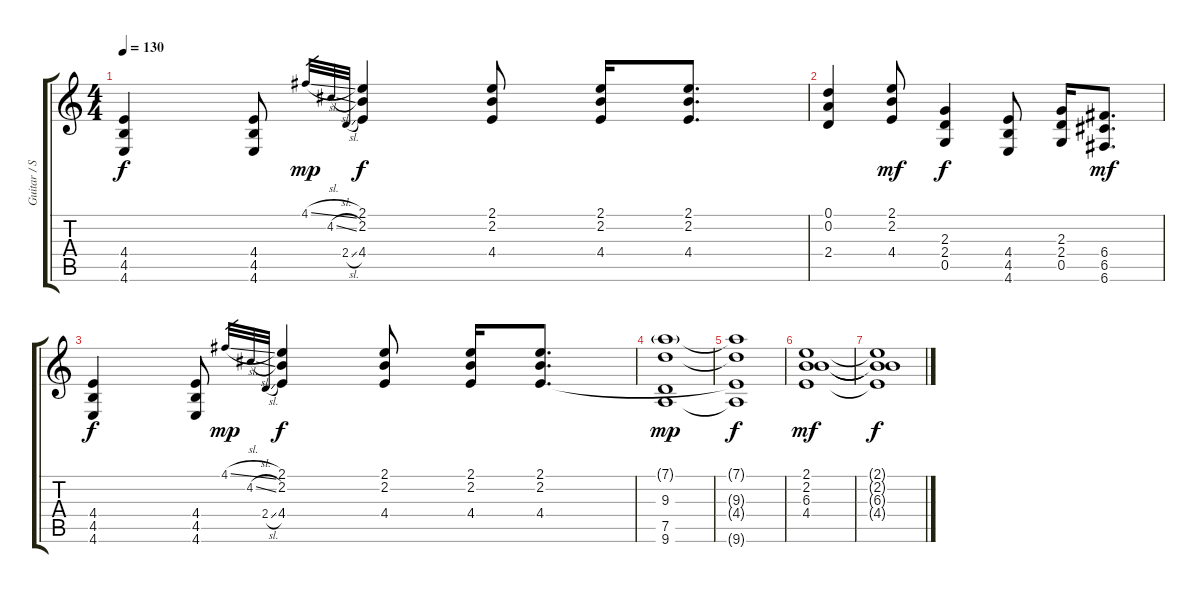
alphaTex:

\track ("Guitar / Stef Carpenter" "Guitar / S") {instrument distortionguitar}
\staff {score tabs}
\tuning (D4 A3 F3 C3 G2 C2) {hide}
\ts (4 4)
\tempo 130
\clef g2
\ks c
(4.4 4.5 4.6).4{dy f} (4.4 4.5 4.6).8 4.1{sl}.32{gr dy mp} 4.2{sl}.32{gr} 2.4{sl}.32{gr} (2.1 2.2 4.4).4{dy f} (2.1 2.2 4.4).8 (2.1 2.2 4.4).16 (2.1 2.2 4.4).8{d} |
(0.1 0.2 2.4).4 (2.1 2.2 4.4).8{dy mf} (2.3 2.4 0.5).4{dy f} (4.4 4.5 4.6).8 (2.3 2.4 0.5).16 (6.4 6.5 6.6).8{d dy mf} |
(4.4 4.5 4.6).4{dy f} (4.4 4.5 4.6).8 4.1{sl}.32{gr dy mp} 4.2{sl}.32{gr} 2.4{sl}.32{gr} (2.1 2.2 4.4).4{dy f} (2.1 2.2 4.4).8 (2.1 2.2 4.4).16 (2.1 2.2 4.4).8{d} |
(7.1{g} 9.3 7.5 9.6).1{dy mp} |
(7.1{t} 9.3{t} 4.4{t} 9.6{t}).1{dy f} |
(2.1 2.2 6.3 4.4).1{dy mf} |
(2.1{t} 2.2{t} 6.3{t} 4.4{t}).1{dy f}
